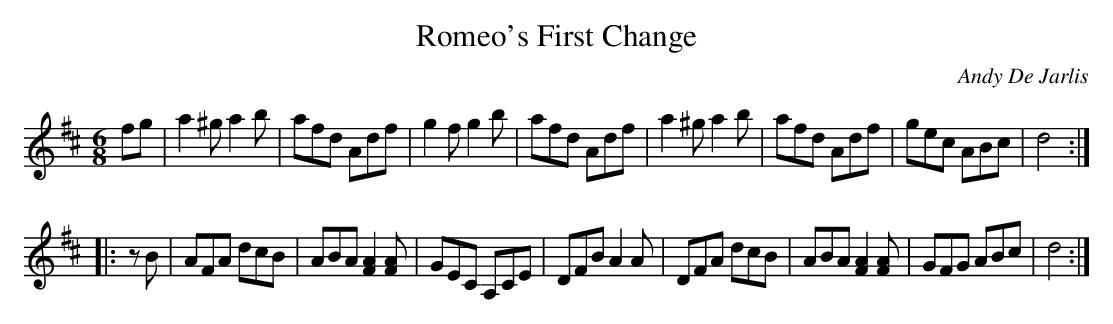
X:1	% 2009
T: Romeo's First Change
C: Andy De Jarlis
M: 6/8
L: 1/8
K: D
fg |\
a2^g a2b | afd Adf | g2f g2b | afd Adf |\
a2^g a2b | afd Adf | gec ABc | d4 :|
|: zB |\
AFA dcB | ABA [F2A2] [FA] | GEC A,CE | DFB A2A |\
DFA dcB | ABA [F2A2] [FA] | GFG ABc  | d4 :|
